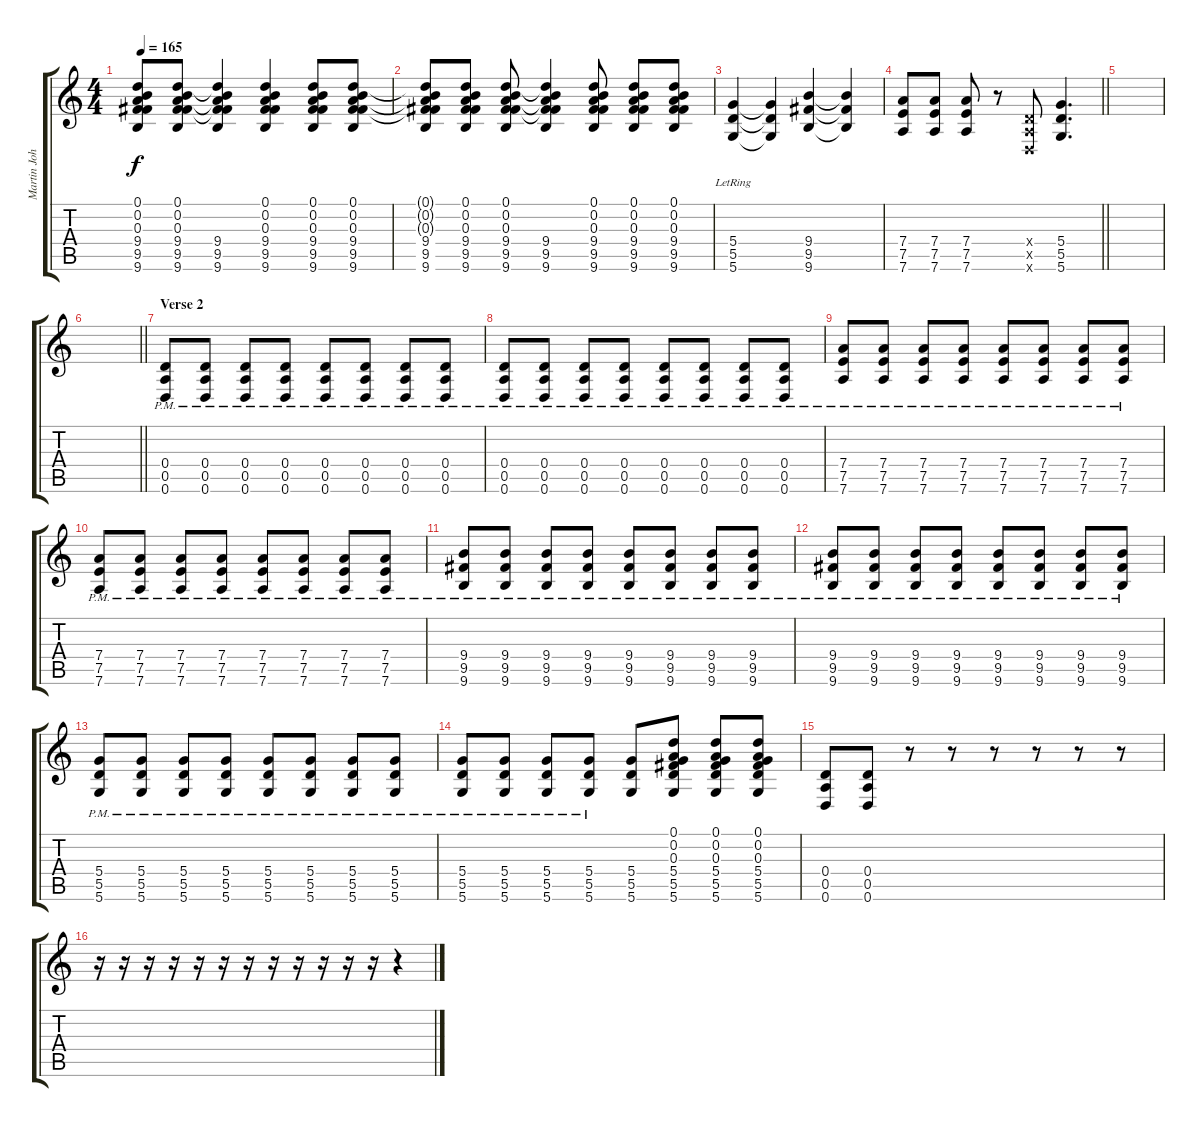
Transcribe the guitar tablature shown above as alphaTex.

\track ("Martin Johnson (Rhythm Guitar)" "Martin Joh") {instrument overdrivenguitar}
\staff {score tabs}
\tuning (D4 A3 Gb3 D3 A2 D2) {hide}
\ts (4 4)
\tempo 165
\clef g2
\ks c
(0.1 0.2 0.3 9.4 9.5 9.6).8{dy f} (0.1 0.2 0.3 9.4 9.5 9.6).8 (0.1{t} 0.2{t} 0.3{t} 9.4 9.5 9.6).4 (0.1 0.2 0.3 9.4 9.5 9.6).4 (0.1 0.2 0.3 9.4 9.5 9.6).8 (0.1 0.2 0.3 9.4 9.5 9.6).8 |
(0.1{t} 0.2{t} 0.3{t} 9.4 9.5 9.6).8 (0.1 0.2 0.3 9.4 9.5 9.6).8 (0.1 0.2 0.3 9.4 9.5 9.6).8 (0.1{t} 0.2{t} 0.3{t} 9.4 9.5 9.6).4 (0.1 0.2 0.3 9.4 9.5 9.6).8 (0.1 0.2 0.3 9.4 9.5 9.6).8 (0.1 0.2 0.3 9.4 9.5 9.6).8 |
(5.4{lr} 5.5{lr} 5.6{lr}).4 (5.4{t} 5.5{t} 5.6{t}).4 (9.4 9.5 9.6).4 (9.4{t} 9.5{t} 9.6{t}).4 |
\barLineRight lightlight
(7.4 7.5 7.6).8 (7.4 7.5 7.6).8 (7.4 7.5 7.6).8 r.8 (0.4{x} 0.5{x} 0.6{x}).8 (5.4 5.5 5.6).4{d} |
|
\barLineRight lightlight
|
\section ("" "Verse 2")
(0.4{pm} 0.5{pm} 0.6{pm}).8 (0.4{pm} 0.5{pm} 0.6{pm}).8 (0.4{pm} 0.5{pm} 0.6{pm}).8 (0.4{pm} 0.5{pm} 0.6{pm}).8 (0.4{pm} 0.5{pm} 0.6{pm}).8 (0.4{pm} 0.5{pm} 0.6{pm}).8 (0.4{pm} 0.5{pm} 0.6{pm}).8 (0.4{pm} 0.5{pm} 0.6{pm}).8 |
(0.4{pm} 0.5{pm} 0.6{pm}).8 (0.4{pm} 0.5{pm} 0.6{pm}).8 (0.4{pm} 0.5{pm} 0.6{pm}).8 (0.4{pm} 0.5{pm} 0.6{pm}).8 (0.4{pm} 0.5{pm} 0.6{pm}).8 (0.4{pm} 0.5{pm} 0.6{pm}).8 (0.4{pm} 0.5{pm} 0.6{pm}).8 (0.4{pm} 0.5{pm} 0.6{pm}).8 |
(7.4{pm} 7.5{pm} 7.6{pm}).8 (7.4{pm} 7.5{pm} 7.6{pm}).8 (7.4{pm} 7.5{pm} 7.6{pm}).8 (7.4{pm} 7.5{pm} 7.6{pm}).8 (7.4{pm} 7.5{pm} 7.6{pm}).8 (7.4{pm} 7.5{pm} 7.6{pm}).8 (7.4{pm} 7.5{pm} 7.6{pm}).8 (7.4{pm} 7.5{pm} 7.6{pm}).8 |
(7.4{pm} 7.5{pm} 7.6{pm}).8 (7.4{pm} 7.5{pm} 7.6{pm}).8 (7.4{pm} 7.5{pm} 7.6{pm}).8 (7.4{pm} 7.5{pm} 7.6{pm}).8 (7.4{pm} 7.5{pm} 7.6{pm}).8 (7.4{pm} 7.5{pm} 7.6{pm}).8 (7.4{pm} 7.5{pm} 7.6{pm}).8 (7.4{pm} 7.5{pm} 7.6{pm}).8 |
(9.4{pm} 9.5{pm} 9.6{pm}).8 (9.4{pm} 9.5{pm} 9.6{pm}).8 (9.4{pm} 9.5{pm} 9.6{pm}).8 (9.4{pm} 9.5{pm} 9.6{pm}).8 (9.4{pm} 9.5{pm} 9.6{pm}).8 (9.4{pm} 9.5{pm} 9.6{pm}).8 (9.4{pm} 9.5{pm} 9.6{pm}).8 (9.4{pm} 9.5{pm} 9.6{pm}).8 |
(9.4{pm} 9.5{pm} 9.6{pm}).8 (9.4{pm} 9.5{pm} 9.6{pm}).8 (9.4{pm} 9.5{pm} 9.6{pm}).8 (9.4{pm} 9.5{pm} 9.6{pm}).8 (9.4{pm} 9.5{pm} 9.6{pm}).8 (9.4{pm} 9.5{pm} 9.6{pm}).8 (9.4{pm} 9.5{pm} 9.6{pm}).8 (9.4{pm} 9.5{pm} 9.6{pm}).8 |
(5.4{pm} 5.5{pm} 5.6{pm}).8 (5.4{pm} 5.5{pm} 5.6{pm}).8 (5.4{pm} 5.5{pm} 5.6{pm}).8 (5.4{pm} 5.5{pm} 5.6{pm}).8 (5.4{pm} 5.5{pm} 5.6{pm}).8 (5.4{pm} 5.5{pm} 5.6{pm}).8 (5.4{pm} 5.5{pm} 5.6{pm}).8 (5.4{pm} 5.5{pm} 5.6{pm}).8 |
(5.4{pm} 5.5{pm} 5.6{pm}).8 (5.4{pm} 5.5{pm} 5.6{pm}).8 (5.4{pm} 5.5{pm} 5.6{pm}).8 (5.4{pm} 5.5{pm} 5.6{pm}).8 (5.4 5.5 5.6).8 (0.1 0.2 0.3 5.4 5.5 5.6).8 (0.1 0.2 0.3 5.4 5.5 5.6).8 (0.1 0.2 0.3 5.4 5.5 5.6).8 |
(0.4 0.5 0.6).8 (0.4 0.5 0.6).8 r.8 r.8 r.8 r.8 r.8 r.8 |
r.16 r.16 r.16 r.16 r.16 r.16 r.16 r.16 r.16 r.16 r.16 r.16 r.4
